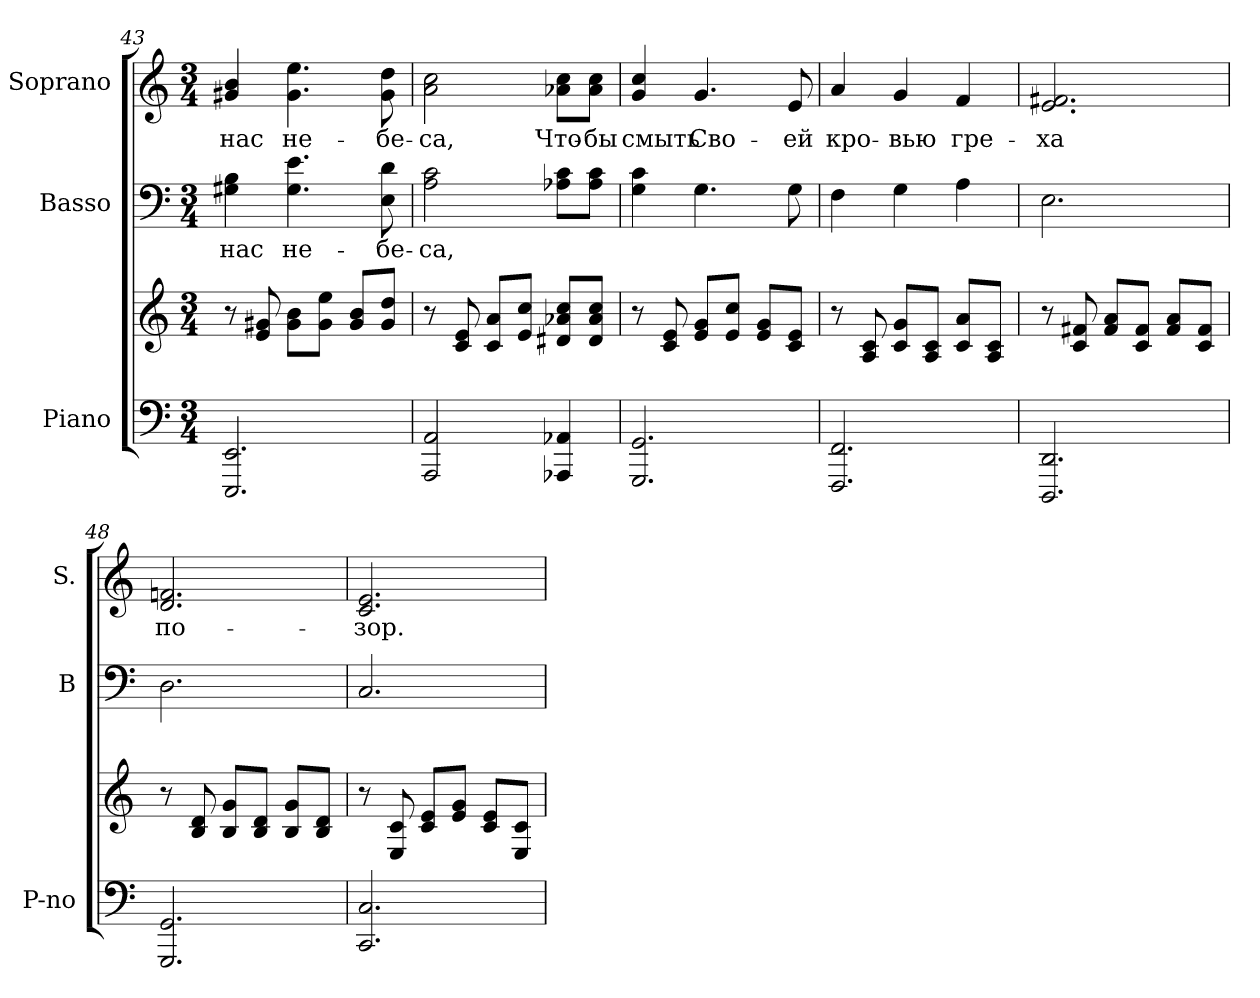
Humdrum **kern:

**kern	**kern	**kern	**text	**kern	**text
*part3	*part3	*part2	*part2	*part1	*part1
*staff4	*staff3	*staff2	*staff2	*staff1	*staff1
*I"Piano	*	*I"Basso	*	*I"Soprano	*
*I'P-no	*	*I'B	*	*I'S.	*
*clefF4	*clefG2	*clefF4	*	*clefG2	*
*k[]	*k[]	*k[]	*	*k[]	*
*C:	*C:	*C:	*	*C:	*
*M3/4	*M3/4	*M3/4	*	*M3/4	*
=43	=43	=43	=43	=43	=43
!	!	!	!LO:LY:a:color=#000000	!	!
!	!	!	!	!	!LO:LY:b:color=#000000
2.EEEi/ 2.EEi	8r	4G#Xi\ 4Bi	нас	4g#Xi/ 4bi	нас
.	8ei/ 8g#Xi	.	.	.	.
!	!	!	!LO:LY:a:color=#000000	!	!
!	!	!	!	!	!LO:LY:b:color=#000000
.	8g#i\ 8biL	4.G#i\ 4.ei	не-	4.g#i\ 4.eei	не-
.	8g#i\ 8eeiJ	.	.	.	.
.	8g#i/ 8biL	.	.	.	.
!	!	!	!LO:LY:a:color=#000000	!	!
!	!	!	!	!	!LO:LY:b:color=#000000
.	8g#i/ 8ddiJ	8Ei\ 8di	-бе-	8g#i\ 8ddi	-бе-
=44	=44	=44	=44	=44	=44
!	!	!	!LO:LY:a:color=#000000	!	!
!	!	!	!	!	!LO:LY:b:color=#000000
2AAAi/ 2AAi	8r	2Ai\ 2ci	-са,	2ai\ 2cci	-са,
.	8ci/ 8ei	.	.	.	.
.	8ci/ 8aiL	.	.	.	.
.	8ei/ 8cciJ	.	.	.	.
!	!	!	!	!	!LO:LY:b:color=#000000
4AAA-Xi/ 4AA-Xi	8d#Xi/ 8a-Xi 8cciL	8A-Xi\ 8ciL	.	8a-Xi\ 8cciL	Что-
!	!	!	!	!	!LO:LY:b:color=#000000
.	8d#i/ 8a-i 8cciJ	8A-i\ 8ciJ	.	8a-i\ 8cciJ	-бы
!!LO:LB:g=z
=45	=45	=45	=45	=45	=45
!	!	!	!	!	!LO:LY:b:color=#000000
2.GGGi/ 2.GGi	8r	4Gi\ 4ci	.	4gi/ 4cci	смыть
.	8ci/ 8ei	.	.	.	.
!	!	!	!	!	!LO:LY:b:color=#000000
.	8ei/ 8giL	4.Gi\	.	4.gi/	Сво-
.	8ei/ 8cciJ	.	.	.	.
.	8ei/ 8giL	.	.	.	.
!	!	!	!	!	!LO:LY:b:color=#000000
.	8ci/ 8eiJ	8Gi\	.	8ei/	-ей
=46	=46	=46	=46	=46	=46
!	!	!	!	!	!LO:LY:b:color=#000000
2.FFFi/ 2.FFi	8r	4Fi\	.	4ai/	кро-
.	8Ai/ 8ci	.	.	.	.
!	!	!	!	!	!LO:LY:b:color=#000000
.	8ci/ 8giL	4Gi\	.	4gi/	-вью
.	8Ai/ 8ciJ	.	.	.	.
!	!	!	!	!	!LO:LY:b:color=#000000
.	8ci/ 8aiL	4Ai\	.	4fi/	гре-
.	8Ai/ 8ciJ	.	.	.	.
=47	=47	=47	=47	=47	=47
!	!	!	!	!	!LO:LY:b:color=#000000
2.DDDi/ 2.DDi	8r	2.Ei\	.	2.ei/ 2.f#Xi	-ха
.	8ci/ 8f#Xi	.	.	.	.
.	8f#i/ 8aiL	.	.	.	.
.	8ci/ 8f#iJ	.	.	.	.
.	8f#i/ 8aiL	.	.	.	.
.	8ci/ 8f#iJ	.	.	.	.
=48	=48	=48	=48	=48	=48
!	!	!	!	!	!LO:LY:b:color=#000000
2.GGGi/ 2.GGi	8r	2.Di\	.	2.di/ 2.fni	по-
.	8Bi/ 8di	.	.	.	.
.	8Bi/ 8giL	.	.	.	.
.	8Bi/ 8diJ	.	.	.	.
.	8Bi/ 8giL	.	.	.	.
.	8Bi/ 8diJ	.	.	.	.
!!LO:LB:g=z
=49	=49	=49	=49	=49	=49
*	*MM120	*	*	*MM120	*
!	!	!	!	!	!LO:LY:b:color=#000000
2.CCi/ 2.Ci	8r	2.Ci/	.	2.ci/ 2.ei	-зор.
.	8Ei/ 8ci	.	.	.	.
.	8ci/ 8eiL	.	.	.	.
.	8ei/ 8giJ	.	.	.	.
.	8ci/ 8eiL	.	.	.	.
.	8Ei/ 8ciJ	.	.	.	.
=	=	=	=	=	=
*-	*-	*-	*-	*-	*-
